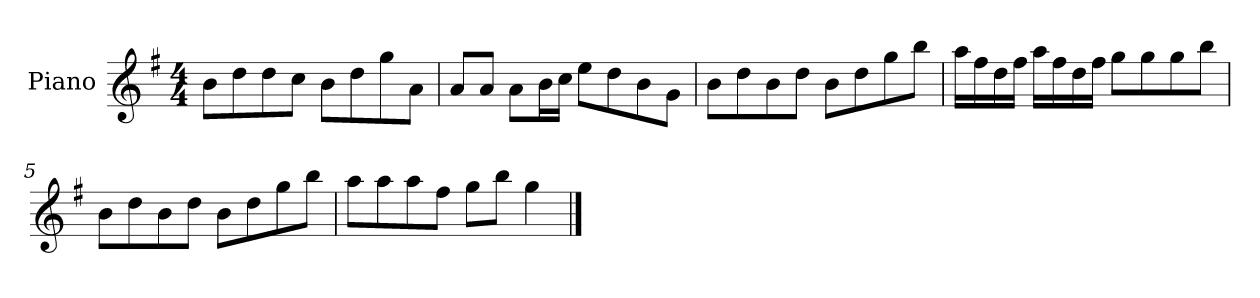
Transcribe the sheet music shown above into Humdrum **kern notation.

**kern
*part1
*staff1
*I"Piano
*I'P-no
*clefG2
*k[f#]
*M4/4
*MM90
=1
8b\L
8dd\
8dd\
8cc\J
8b\L
8dd\
8gg\
8a\J
=2
8a/L
8a/J
8a\L
16b\L
16cc\JJ
8ee\L
8dd\
8b\
8g\J
=3
8b\L
8dd\
8b\
8dd\J
8b\L
8dd\
8gg\
8bb\J
=4
16aa\LL
16ff#\
16dd\
16ff#\JJ
16aa\LL
16ff#\
16dd\
16ff#\JJ
8gg\L
8gg\
8gg\
8bb\J
!!LO:LB:g=z
=5
8b\L
8dd\
8b\
8dd\J
8b\L
8dd\
8gg\
8bb\J
=6
8aa\L
8aa\
8aa\
8ff#\J
8gg\L
8bb\J
4gg\
==
*-
